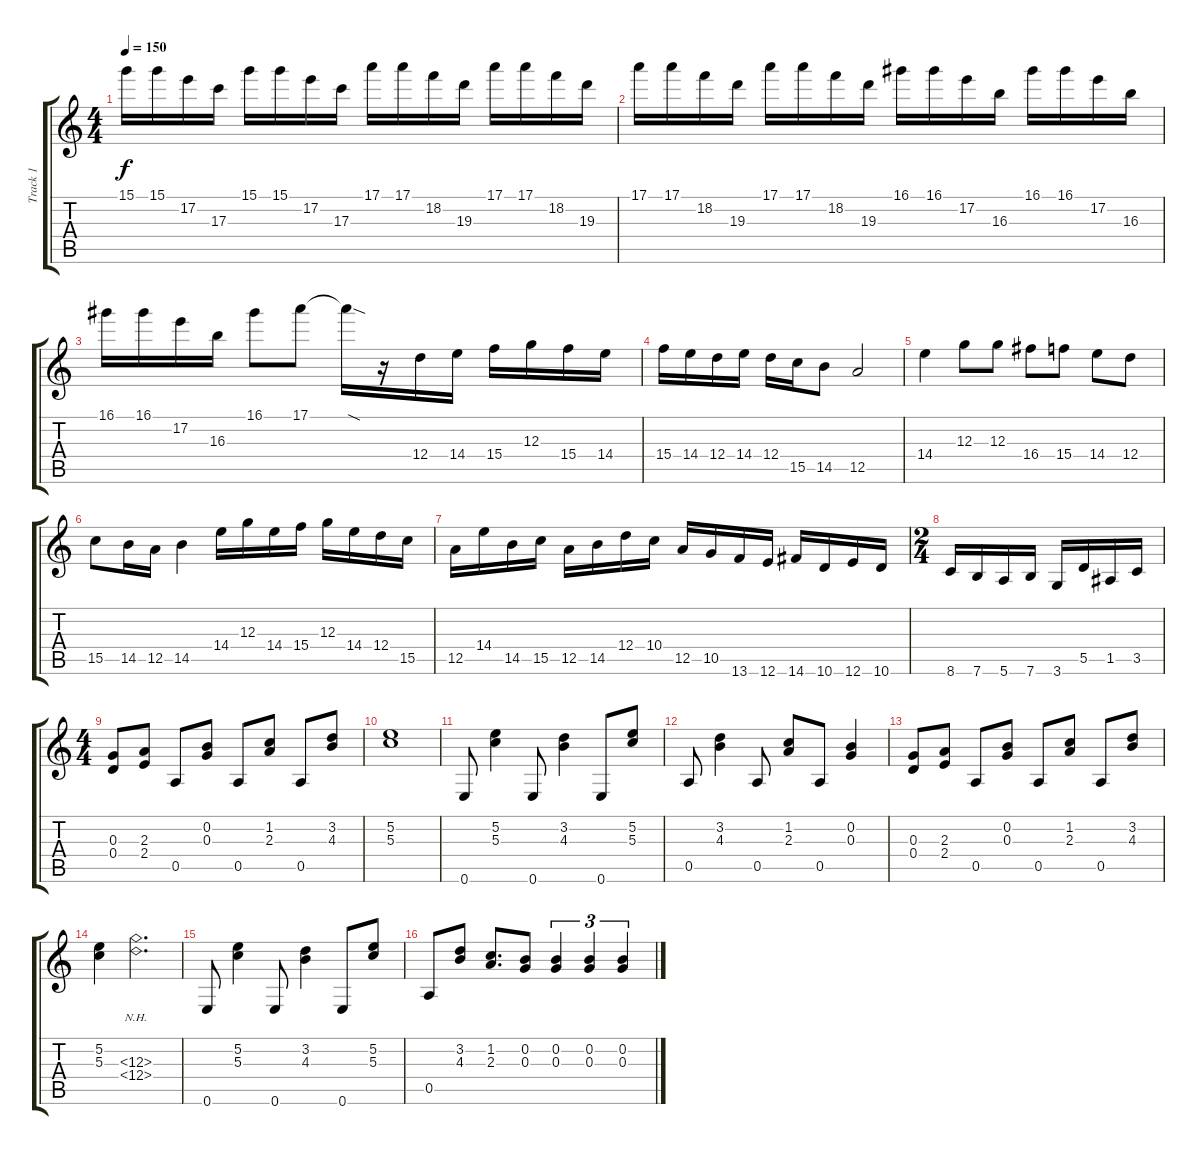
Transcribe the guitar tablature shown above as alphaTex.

\track ("Track 1" "Track 1") {instrument acousticguitarsteel}
\staff {score tabs}
\tuning (E4 B3 G3 D3 A2 E2) {hide}
\ts (4 4)
\tempo 150
\clef g2
\ks c
15.1.16{dy f} 15.1.16 17.2.16 17.3.16 15.1.16 15.1.16 17.2.16 17.3.16 17.1.16 17.1.16 18.2.16 19.3.16 17.1.16 17.1.16 18.2.16 19.3.16 |
17.1.16 17.1.16 18.2.16 19.3.16 17.1.16 17.1.16 18.2.16 19.3.16 16.1.16 16.1.16 17.2.16 16.3.16 16.1.16 16.1.16 17.2.16 16.3.16 |
16.1.16 16.1.16 17.2.16 16.3.16 16.1.8 17.1.8 17.1{sod t}.16 r.16 12.4.16 14.4.16 15.4.16 12.3.16 15.4.16 14.4.16 |
15.4.16 14.4.16 12.4.16 14.4.16 12.4.16 15.5.16 14.5.8 12.5.2 |
14.4.4 12.3.8 12.3.8 16.4.8 15.4.8 14.4.8 12.4.8 |
15.5.8 14.5.16 12.5.16 14.5.4 14.4.16 12.3.16 14.4.16 15.4.16 12.3.16 14.4.16 12.4.16 15.5.16 |
12.5.16 14.4.16 14.5.16 15.5.16 12.5.16 14.5.16 12.4.16 10.4.16 12.5.16 10.5.16 13.6.16 12.6.16 14.6.16 10.6.16 12.6.16 10.6.16 |
\ts (2 4)
8.6.16 7.6.16 5.6.16 7.6.16 3.6.16 5.5.16 1.5.16 3.5.16 |
\ts (4 4)
(0.3 0.4).8 (2.3 2.4).8 0.5.8 (0.2 0.3).8 0.5.8 (1.2 2.3).8 0.5.8 (3.2 4.3).8 |
(5.2 5.3).1 |
0.6.8 (5.2 5.3).4 0.6.8 (3.2 4.3).4 0.6.8 (5.2 5.3).8 |
0.5.8 (3.2 4.3).4 0.5.8 (1.2 2.3).8 0.5.8 (0.2 0.3).4 |
(0.3 0.4).8 (2.3 2.4).8 0.5.8 (0.2 0.3).8 0.5.8 (1.2 2.3).8 0.5.8 (3.2 4.3).8 |
(5.2 5.3).4 (12.3{nh} 12.4{nh}).2{d} |
0.6.8 (5.2 5.3).4 0.6.8 (3.2 4.3).4 0.6.8 (5.2 5.3).8 |
0.5.8 (3.2 4.3).8 (1.2 2.3).8{d} (0.2 0.3).8 (0.2 0.3).4{tu (3 2)} (0.2 0.3).4{tu (3 2)} (0.2 0.3).4{tu (3 2)}
